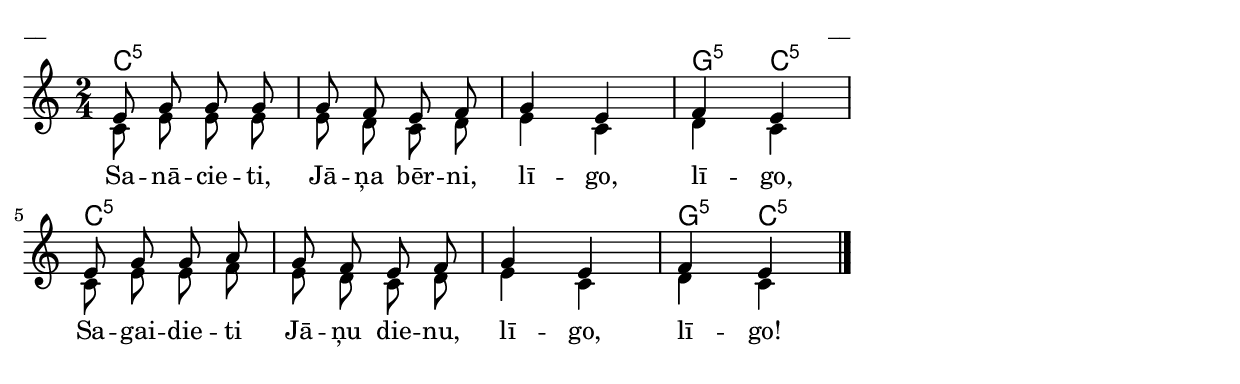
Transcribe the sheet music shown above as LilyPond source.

\version "2.13.16"
%\header {
%    title = "Sanācieti Jāņa bērni"
%}
\paper {
line-width = 14\cm
left-margin = 0.4\cm
between-system-padding = 0.1\cm
between-system-space = 0.1\cm
}
\layout {
indent = #0
ragged-last = ##f
}


voiceA = \transpose d c { \relative c' {
\clef "treble"
\key d \major
\time 2/4
fis8 a a a | a8 g fis g | a4 fis | g4 fis |
fis8 a a b | a8 g fis g | a4 fis | g4 fis |
\bar "|."
} }

lyricA = \lyricmode {
Sa -- nā -- cie -- ti, Jā -- ņa bēr -- ni, lī -- go, lī -- go, 
Sa -- gai -- die -- ti Jā -- ņu die -- nu, lī -- go, lī -- go!
}

voiceB = \transpose d c { \relative c' {
\clef "treble"
\key d \major
\time 2/4
d8 fis fis fis | fis8 e d e | fis4 d | e4 d |
d8 fis fis g | fis8 e d e | fis4 d | e4 d |
} }

chordsA = \chordmode {
\time 2/4
c2:5 | c2:5 | c2:5 | g4:5 c4:5 | 
c2:5 | c2:5 | c2:5 | g4:5 c4:5 |
}

fullScore = <<
\new ChordNames { 
\set chordChanges = ##t
\chordsA 
}
\new Staff {
<<
\new Voice = "voiceA" { \voiceOne \autoBeamOff \voiceA }
\lyricsto "voiceA" \new Lyrics \lyricA
\new Voice = "voiceB" { \voiceTwo \autoBeamOff \voiceB }
>>
}
>>

\score {
\fullScore
\header { piece = "__" opus = "__" }
}
\markup { \with-color #(x11-color 'white) \sans \smaller "__" }
\score {
\unfoldRepeats
\fullScore
\midi {
\context { \Staff \remove "Staff_performer" }
\context { \Voice \consists "Staff_performer" }
}
}


